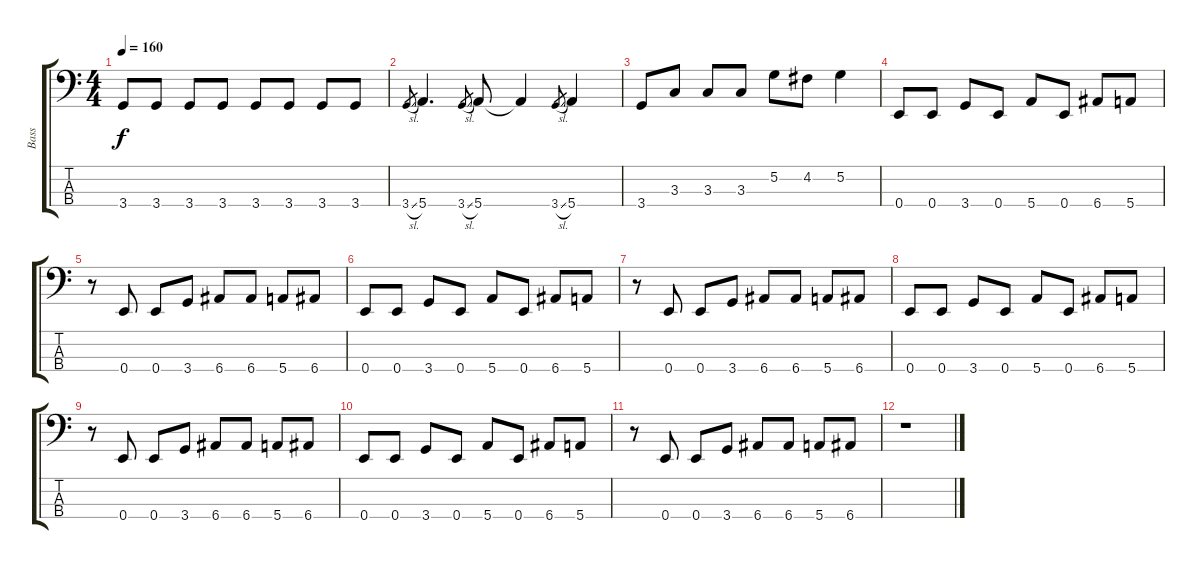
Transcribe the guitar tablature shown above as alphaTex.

\track ("Bass" "Bass") {instrument electricbasspick}
\staff {score tabs}
\tuning (G2 D2 A1 E1) {hide}
\ts (4 4)
\tempo 160
\clef f4
\ks c
3.4.8{dy f} 3.4.8 3.4.8 3.4.8 3.4.8 3.4.8 3.4.8 3.4.8 |
3.4{sl}.8{gr} 5.4.4{d} 3.4{sl}.8{gr} 5.4.8 5.4{t}.4 3.4{sl}.8{gr} 5.4.4 |
3.4.8 3.3.8 3.3.8 3.3.8 5.2.8 4.2.8 5.2.4 |
0.4.8 0.4.8 3.4.8 0.4.8 5.4.8 0.4.8 6.4.8 5.4.8 |
r.8 0.4.8 0.4.8 3.4.8 6.4.8 6.4.8 5.4.8 6.4.8 |
0.4.8 0.4.8 3.4.8 0.4.8 5.4.8 0.4.8 6.4.8 5.4.8 |
r.8 0.4.8 0.4.8 3.4.8 6.4.8 6.4.8 5.4.8 6.4.8 |
0.4.8 0.4.8 3.4.8 0.4.8 5.4.8 0.4.8 6.4.8 5.4.8 |
r.8 0.4.8 0.4.8 3.4.8 6.4.8 6.4.8 5.4.8 6.4.8 |
0.4.8 0.4.8 3.4.8 0.4.8 5.4.8 0.4.8 6.4.8 5.4.8 |
r.8 0.4.8 0.4.8 3.4.8 6.4.8 6.4.8 5.4.8 6.4.8 |
r.1
